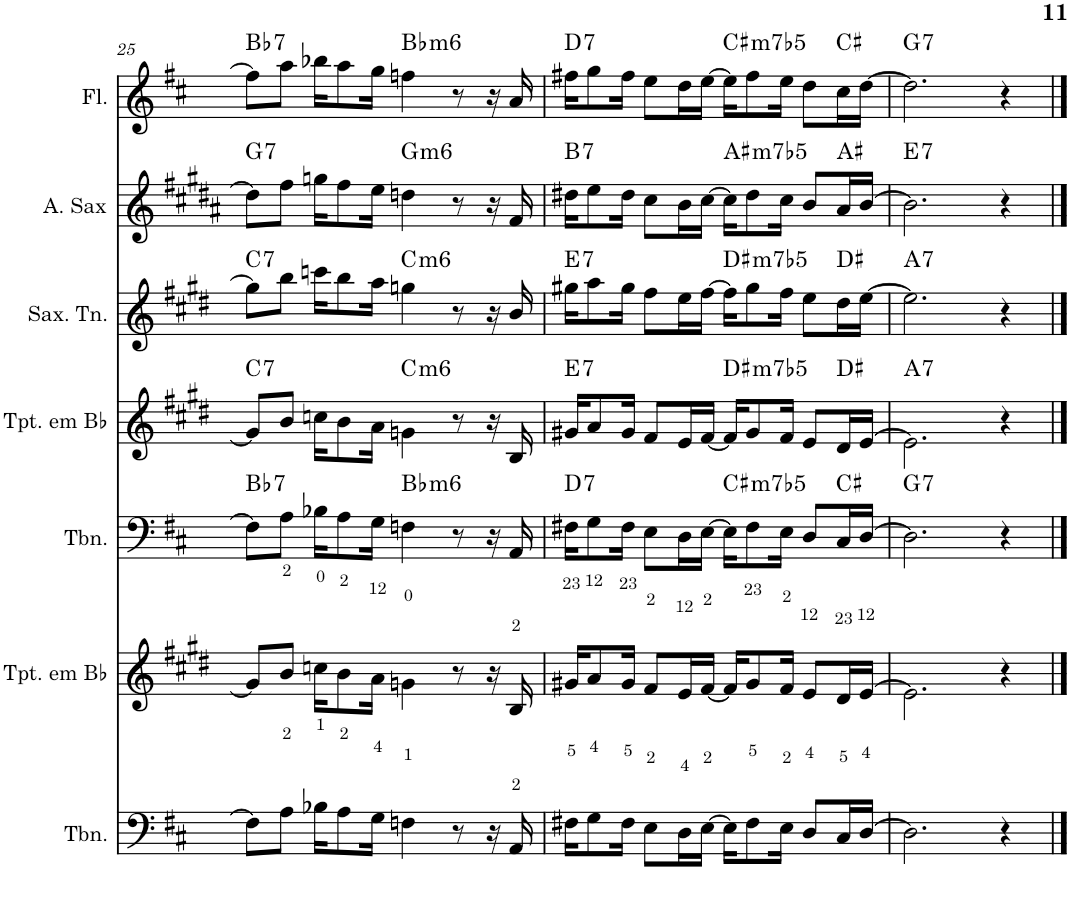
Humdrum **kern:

**kern	**kern	**kern	**harte	**kern	**harte	**kern	**harte	**kern	**harte	**kern	**harte
*part7	*part6	*part5	*part5	*part4	*part4	*part3	*part3	*part2	*part2	*part1	*part1
*staff7	*staff6	*staff5	*	*staff4	*	*staff3	*	*staff2	*	*staff1	*
*I"Trombone	*I"Trompete em Bb	*I"Trombone	*	*I"Trompete em Bb	*	*I"Saxofone Tenor	*	*I"Saxofone Alto	*	*I"Flauta Transversal	*
*I'Tbn.	*I'Tpt. em Bb	*I'Tbn.	*	*I'Tpt. em Bb	*	*I'Sax. Tn.	*	*	*	*I'Fl.	*
!!LO:PB:g=z
*clefF4	*clefG2	*clefF4	*	*clefG2	*	*clefG2	*	*clefG2	*	*clefG2	*
*	*Trd1c2	*	*	*Trd1c2	*	*Trd8c14	*	*Trd5c9	*	*	*
*k[f#c#]	*k[f#c#g#d#]	*k[f#c#]	*	*k[f#c#g#d#]	*	*k[f#c#g#d#]	*	*k[f#c#g#d#a#]	*	*k[f#c#]	*
*D:	*E:	*D:	*	*E:	*	*E:	*	*B:	*	*D:	*
*M4/4	*M4/4	*M4/4	*	*M4/4	*	*M4/4	*	*M4/4	*	*M4/4	*
=25	=25	=25	=25	=25	=25	=25	=25	=25	=25	=25	=25
!	!	!	!LO:H:kt=7	!	!LO:H:kt=7	!	!LO:H:kt=7	!	!LO:H:kt=7	!	!LO:H:kt=7
8F\L]	8g/L]	8F\L]	Bb:7	8g/L]	C:7	8gg\L]	C:7	8dd\L]	G:7	8ff\L]	Bb:7
8A\J	8b/J	8A\J	.	8b/J	.	8bb\J	.	8ff#\J	.	8aa\J	.
16B-X\KL	16ccn\KL	16B-X\KL	.	16ccn\KL	.	16cccn\KL	.	16ggn\KL	.	16bb-X\KL	.
8A\	8b\	8A\	.	8b\	.	8bb\	.	8ff#\	.	8aa\	.
16G\Jk	16a\Jk	16G\Jk	.	16a\Jk	.	16aa\Jk	.	16ee\Jk	.	16gg\Jk	.
!	!	!	!LO:H:kt=m6	!	!LO:H:kt=m6	!	!LO:H:kt=m6	!	!LO:H:kt=m6	!	!LO:H:kt=m6
4Fn\	4gn\	4Fn\	Bb:min6	4gn\	C:min6	4ggn\	C:min6	4ddn\	G:min6	4ffn\	Bb:min6
8r	8r	8r	.	8r	.	8r	.	8r	.	8r	.
16r	16r	16r	.	16r	.	16r	.	16r	.	16r	.
16AA/	16B/	16AA/	.	16B/	.	16b/	.	16f#/	.	16a/	.
=26	=26	=26	=26	=26	=26	=26	=26	=26	=26	=26	=26
!	!	!	!LO:H:kt=7	!	!LO:H:kt=7	!	!LO:H:kt=7	!	!LO:H:kt=7	!	!LO:H:kt=7
16F#X\KL	16g#X/KL	16F#X\KL	D:7	16g#X/KL	E:7	16gg#X\KL	E:7	16dd#X\KL	B:7	16ff#X\KL	D:7
8G\	8a/	8G\	.	8a/	.	8aa\	.	8ee\	.	8gg\	.
16F#\Jk	16g#/Jk	16F#\Jk	.	16g#/Jk	.	16gg#\Jk	.	16dd#\Jk	.	16ff#\Jk	.
8E\L	8f#/L	8E\L	.	8f#/L	.	8ff#\L	.	8cc#\L	.	8ee\L	.
16D\L	16e/L	16D\L	.	16e/L	.	16ee\L	.	16b\L	.	16dd\L	.
[16E\JJ	[16f#/JJ	[16E\JJ	.	[16f#/JJ	.	[16ff#\JJ	.	[16cc#\JJ	.	[16ee\JJ	.
!	!	!	!LO:H:kt=m7b5	!	!LO:H:kt=m7b5	!	!LO:H:kt=m7b5	!	!LO:H:kt=m7b5	!	!LO:H:kt=m7b5
16E\KL]	16f#/KL]	16E\KL]	C#:hdim7	16f#/KL]	D#:hdim7	16ff#\KL]	D#:hdim7	16cc#\KL]	A#:hdim7	16ee\KL]	C#:hdim7
8F#\	8g#/	8F#\	.	8g#/	.	8gg#\	.	8dd#\	.	8ff#\	.
16E\Jk	16f#/Jk	16E\Jk	.	16f#/Jk	.	16ff#\Jk	.	16cc#\Jk	.	16ee\Jk	.
8D/L	8e/L	8D/L	.	8e/L	.	8ee\L	.	8b/L	.	8dd\L	.
16C#/L	16d#/L	16C#/L	C#:maj	16d#/L	D#:maj	16dd#\L	D#:maj	16a#/L	A#:maj	16cc#\L	C#:maj
[16D/JJ	[16e/JJ	[16D/JJ	.	[16e/JJ	.	[16ee\JJ	.	[16b/JJ	.	[16dd\JJ	.
=27	=27	=27	=27	=27	=27	=27	=27	=27	=27	=27	=27
!	!	!	!LO:H:kt=7	!	!LO:H:kt=7	!	!LO:H:kt=7	!	!LO:H:kt=7	!	!LO:H:kt=7
2.D\]	2.e\]	2.D\]	G:7	2.e\]	A:7	2.ee\]	A:7	2.b\]	E:7	2.dd\]	G:7
4r	4r	4r	.	4r	.	4r	.	4r	.	4r	.
==	==	==	==	==	==	==	==	==	==	==	==
*-	*-	*-	*-	*-	*-	*-	*-	*-	*-	*-	*-
